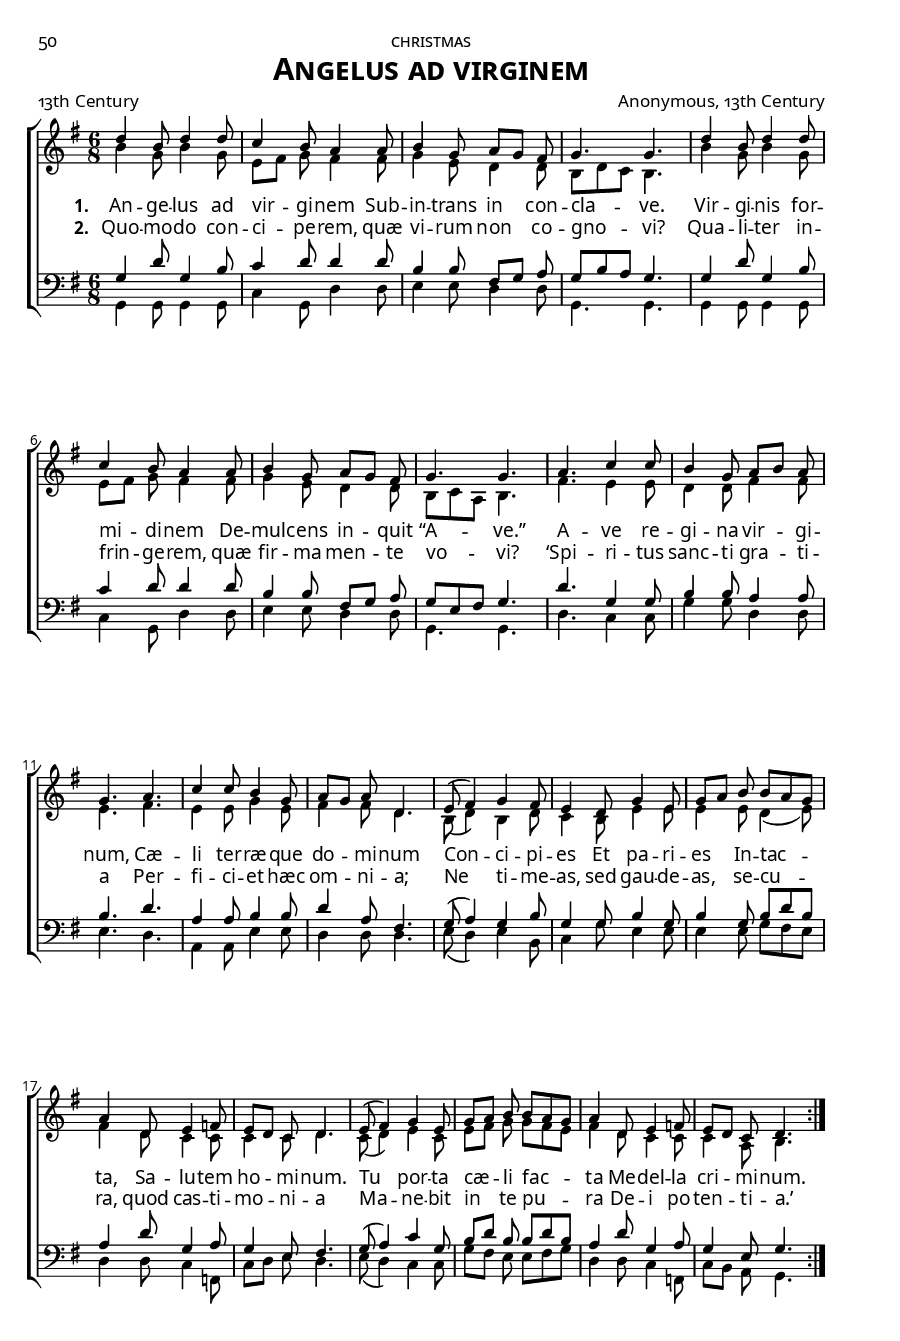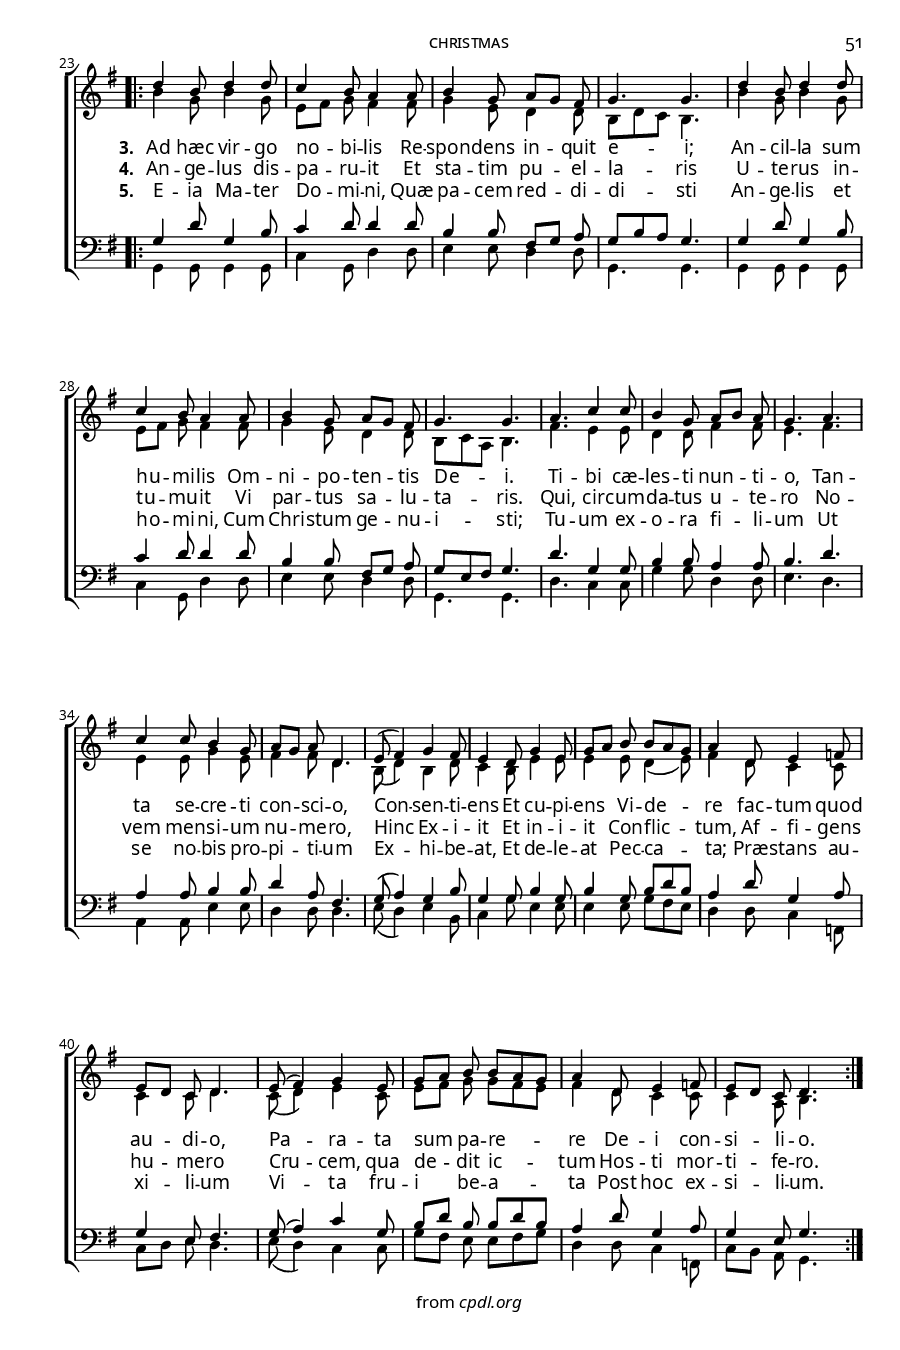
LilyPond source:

\version "2.14.2"
\include "util.ly"
\version "2.14.2"
#(set-global-staff-size 15) \paper{ #(define fonts (make-pango-font-tree "GoudyOlSt BT" "Garamond Premier Pro" "Garamond Premier Pro" (/ 15 20))) }
\header {
  title = \markup{\override #'(font-name . "Garamond Premier Pro Semibold"){ \abs-fontsize #15 \smallCapsOldStyle"Angelus ad virginem"}}
  poet = \markup\oldStyleNum"13th Century"
  composer = \markup\oldStyleNum"Anonymous, 13th Century"
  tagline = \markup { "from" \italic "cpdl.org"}
}
\paper {
  %print-all-headers = ##f
  paper-height = 9\in
  paper-width = 6\in
  indent = 0\in
  %system-system-spacing = #'((basic-distance . 10) (padding . 0))
  %system-system-spacing =
  %  #'((basic-distance . 0)
  %     (minimum-distance . 0)
  %     (padding . -0.35)
  %     (stretchability . 100))
  ragged-last-bottom = ##f
  ragged-bottom = ##f
  two-sided = ##t
  inner-margin = 0.5\in
  outer-margin = 0.25\in
  top-margin = 0.25\in
  bottom-margin = 0.25\in
  first-page-number = #050
  print-first-page-number = ##t
  headerLine = \markup{\override #'(font-name . "Garamond Premier Pro") \smallCapsOldStyle"christmas"}
  oddHeaderMarkup = \markup\fill-line{
     \override #'(font-name . "Garamond Premier Pro")\abs-fontsize #8.5
     \combine 
        \fill-line{"" \if \should-print-page-number
        \oldStylePageNum""
        }
        \fill-line{\headerLine}
  }
  evenHeaderMarkup = \markup {
     \override #'(font-name . "Garamond Premier Pro")\abs-fontsize #8.5
     \combine
        \if \should-print-page-number
        \oldStylePageNum""
        \fill-line{\headerLine}
  }
}
global = {
  \key g \major
  \time 6/8
  \autoBeamOff
  \override DynamicLineSpanner #'staff-padding = #0.0
  \override DynamicLineSpanner #'Y-extent = #'(-1 . 1)
}

sopMusic = \relative c'' {
  \repeat volta 2 {
    d4 b8 d4 d8 |
    c4 b8 a4 a8 |
    b4 g8 a[ g] fis |
    g4. g |
    d'4 b8 d4 d8 |
    
    c4 b8 a4 a8 |
    b4 g8 a[ g] fis |
    g4. g |
    a c4 c8 |
    b4 g8 a[ b] a |
    g4. a |
    
    %page2
    c4 c8 b4 g8 |
    a[ g] a d,4. |
    e8( fis4) g fis8 |
    e4 d8 g4 e8 |
    g[ a] b b[ a g] |
    a4 d,8 e4 f8 |
    
    e[ d] c d4. |
    e8( fis4) g e8 |
    g[ a] b b[ a g] |
    a4 d,8 e4 f8 |
    e[ d] c d4. \break
  }
}
sopWords = \lyricmode {
  
}

altoMusic = \relative c'' {
  b4 g8 b4 g8 |
  e8[ fis] g8 fis4 fis8 |
  g4 e8 d4 d8 |
  b[ d c] b4. |
  
  b'4 g8 b4 g8 |
  e8[ fis] g8 fis4 fis8 |
  g4 e8 d4 d8 |
  b[ c a] b4. |
  
  fis'4. e4 e8 |
  d4 d8 fis4 fis8 |
  e4. fis |
  e4 e8 g4 e8 |
  fis4 fis8 d4. |
  
  b8( d4) b4 d8 |
  c4 b8 e4 e8 |
  e4 e8 d4( e8) |
  fis4 d8 c4 c8 |
  c4 c8 d4. |
  
  c8( d4) e4 c8 |
  e8[ fis] g g[ fis e] |
  fis4 d8 c4 c8 |
  c4 a8 b4.
}
altoWords = \lyricmode {
  \dropLyricsIX
  \set stanza = #"1. "
  An -- ge -- lus ad vir -- gi -- nem
      Sub -- in -- trans in con -- cla -- ve.
  Vir -- gi -- nis for -- mi -- di -- nem
      De -- mul -- cens in -- quit “A -- ve.”
  A -- ve re -- gi -- na vir -- gi -- num,
  Cæ -- li ter -- ræ -- que do -- mi -- num
      Con -- ci -- pi -- es
      Et pa -- ri -- es
      In -- tac -- ta,
      Sa -- lu -- tem ho -- mi -- num.
      Tu por -- ta cæ -- li fac -- ta
      Me -- del -- la cri -- mi -- num.
      
  \set stanza = #"3. "
  Ad hæc vir -- go no -- bi -- lis
      Re -- spon -- dens in -- quit e -- i;
  An -- cil -- la sum hu -- mi -- lis
      Om -- ni -- po -- ten -- tis De -- i.
  Ti -- bi cæ -- les -- ti nun -- ti -- o,
  Tan -- ta se -- cre -- ti con -- sci -- o,
      Con -- sen -- ti -- ens
      Et cu -- pi -- ens
      Vi -- de -- re
      fac -- tum quod au -- di -- o,
      Pa -- ra -- ta sum pa -- re -- re
      De -- i con -- si -- li -- o.
}
altoWordsII = \lyricmode {
  \dropLyricsIX
%\markup\italic
  \set stanza = #"2. "
  Quo -- mo -- do con -- ci -- pe -- rem,
      quæ vi -- rum non co -- gno -- vi?
  Qua -- li -- ter in -- frin -- ge -- rem,
      quæ fir -- ma men -- te vo -- vi?
  ‘Spi -- ri -- tus sanc -- ti gra -- ti -- a
  Per -- fi -- ci -- et hæc om -- ni -- a;
      Ne ti -- me -- as,
      sed gau -- de -- as,
      se -- cu -- ra,
      quod cas -- ti -- mo -- ni -- a
      Ma -- ne -- bit in te pu -- ra
      De -- i po -- ten -- ti -- a.’
      
  \set stanza = #"4. "
  An -- ge -- lus dis -- pa -- ru -- it
      Et sta -- tim pu -- el -- la -- ris
  U -- te -- rus in -- tu -- mu -- it
      Vi par -- tus sa -- lu -- ta -- ris.
  Qui, cir -- cum -- da -- tus u -- te -- ro
  No -- vem men -- si -- um nu -- me -- ro,
      Hinc Ex -- i -- it
      Et in -- i -- it
      Con -- flic -- tum,
      Af -- fi -- gens hu -- me -- ro
      Cru -- cem, qua de -- dit ic -- tum
      Hos -- ti mor -- ti -- fe -- ro.
}
altoWordsIII = \lyricmode {
  \dropLyricsIX
  \repeat unfold 74 \skip1
  \set stanza = #"5. "
  E -- ia Ma -- ter Do -- mi -- ni,
      Quæ pa -- cem red -- di -- di -- sti
  An -- ge -- lis et ho -- mi -- ni,
      Cum Chri -- stum ge -- nu -- i -- sti;
  Tu -- um ex -- o -- ra fi -- li -- um
  Ut se no -- bis pro -- pi -- ti -- um
      Ex -- hi -- be -- at,
      Et de -- le -- at
      Pec -- ca -- ta;
      Præ -- stans au -- xi -- li -- um
      Vi -- ta fru -- i be -- a -- ta
      Post hoc ex -- si -- li -- um.
}
altoWordsIV = \lyricmode {
}
altoWordsV = \lyricmode {
}
altoWordsVI = \lyricmode {
  \set stanza = #"6. "
  \set ignoreMelismata = ##t
}
tenorMusic = \relative c' {
  g4 d'8 g,4 b8 |
  c4 d8 d4 d8 |
  b4 b8 fis8[ g] a8 |
  g[ b a] g4. |
  
  g4 d'8 g,4 b8 |
  c4 d8 d4 d8 |
  b4 b8 fis8[ g] a8 |
  g[ e fis] g4. |
  
  d'4. g,4 g8 |
  b4 b8 a4 a8 |
  b4. d |
  a4 a8 b4 b8 |
  d4 a8 fis4. |
  
  g8( a4) g4 b8 |
  g4 g8 b4 g8 |
  b4 g8 b[ d b] |
  a4 d8 g,4 a8 |
  g4 e8 fis4. |
  
  g8( a4) c4 g8 |
  b[ d] b b[ d b] |
  a4 d8 g,4 a8 |
  g4 e8 g4.
}
tenorWords = \lyricmode {

}

bassMusic = \relative c {
  g4 g8 g4 g8 |
  c4 g8 d'4 d8 |
  e4 e8 d4 d8 |
  g,4. g |
  
  g4 g8 g4 g8 |
  c4 g8 d'4 d8 |
  e4 e8 d4 d8 |
  g,4. g |
  
  d'4. c4 c8 |
  g'4 g8 d4 d8 |
  e4. d |
  a4 a8 e'4 e8 |
  d4 d8 d4. |
  
  e8( d4) e4 b8 |
  c4 g'8 e4 e8 |
  e4 e8 g[ fis e] |
  d4 d8 c4 f,8 |
  c'[ d] e d4. |
  
  e8( d4) c4 c8 |
  g'[ fis] e e[ fis g] |
  d4 d8 c4 f,8 |
  c'[ b] a g4.
}
bassWords = \lyricmode {

}

pianoRH = \relative c' {
  
}
pianoLH = \relative c' {
  
}

\score {
  <<
   \new ChoirStaff <<
    \new Staff = women <<
      \new Voice = "sopranos" { \voiceOne << \global \repeat unfold 2 \sopMusic >> }
      \new Voice = "altos" { \voiceTwo << \global \repeat unfold 2 \altoMusic >> }
    >>
    \new Lyrics \with { alignAboveContext = #"women" \override VerticalAxisGroup #'nonstaff-relatedstaff-spacing = #'((basic-distance . 1))} \lyricsto "sopranos" \sopWords
    \new Lyrics = "altosVI"  \with { alignBelowContext = #"women" } \lyricsto "altos" \altoWordsVI
    \new Lyrics = "altosV"  \with { alignBelowContext = #"women" } \lyricsto "altos" \altoWordsV
    \new Lyrics = "altosIV"  \with { alignBelowContext = #"women" } \lyricsto "altos" \altoWordsIV
    \new Lyrics = "altosIII"  \with { alignBelowContext = #"women" } \lyricsto "altos" \altoWordsIII
    \new Lyrics = "altosII"  \with { alignBelowContext = #"women" } \lyricsto "altos" \altoWordsII
    \new Lyrics = "altos"  \with { alignBelowContext = #"women" \override VerticalAxisGroup #'nonstaff-relatedstaff-spacing = #'((padding . -0.4))} \lyricsto "altos" \altoWords
   \new Staff = men <<
      \clef bass
      \new Voice = "tenors" { \voiceOne << \global \repeat unfold 2 \tenorMusic >> }
      \new Voice = "basses" { \voiceTwo << \global \repeat unfold 2 \bassMusic >> }
    >>
    \new Lyrics \with { alignAboveContext = #"men" \override VerticalAxisGroup #'nonstaff-relatedstaff-spacing = #'((basic-distance . 1)) } \lyricsto "tenors" \tenorWords
    \new Lyrics \with { alignBelowContext = #"men" \override VerticalAxisGroup #'nonstaff-relatedstaff-spacing = #'((basic-distance . 1)) } \lyricsto "basses" \bassWords
  >>
%    \new PianoStaff << \new Staff { \new Voice { \pianoRH } } \new Staff { \clef "bass" \pianoLH } >>
  >>
  \layout {
    \context {
      \Score
      %\override SpacingSpanner #'base-shortest-duration = #(ly:make-moment 1 8)
      %\override SpacingSpanner #'common-shortest-duration = #(ly:make-moment 1 4)
    }
    \context {
      % Remove all empty staves
      % \Staff \RemoveEmptyStaves \override VerticalAxisGroup #'remove-first = ##t
    }
    \context {
      \Lyrics
      \override LyricText #'X-offset = #center-on-word
    }
  }
  \midi {
    \tempo 4 = 135
    \set Staff.midiInstrument = "piccolo"
  
    \context {
      \Voice
      \remove "Dynamic_performer"
    }
  }
}
